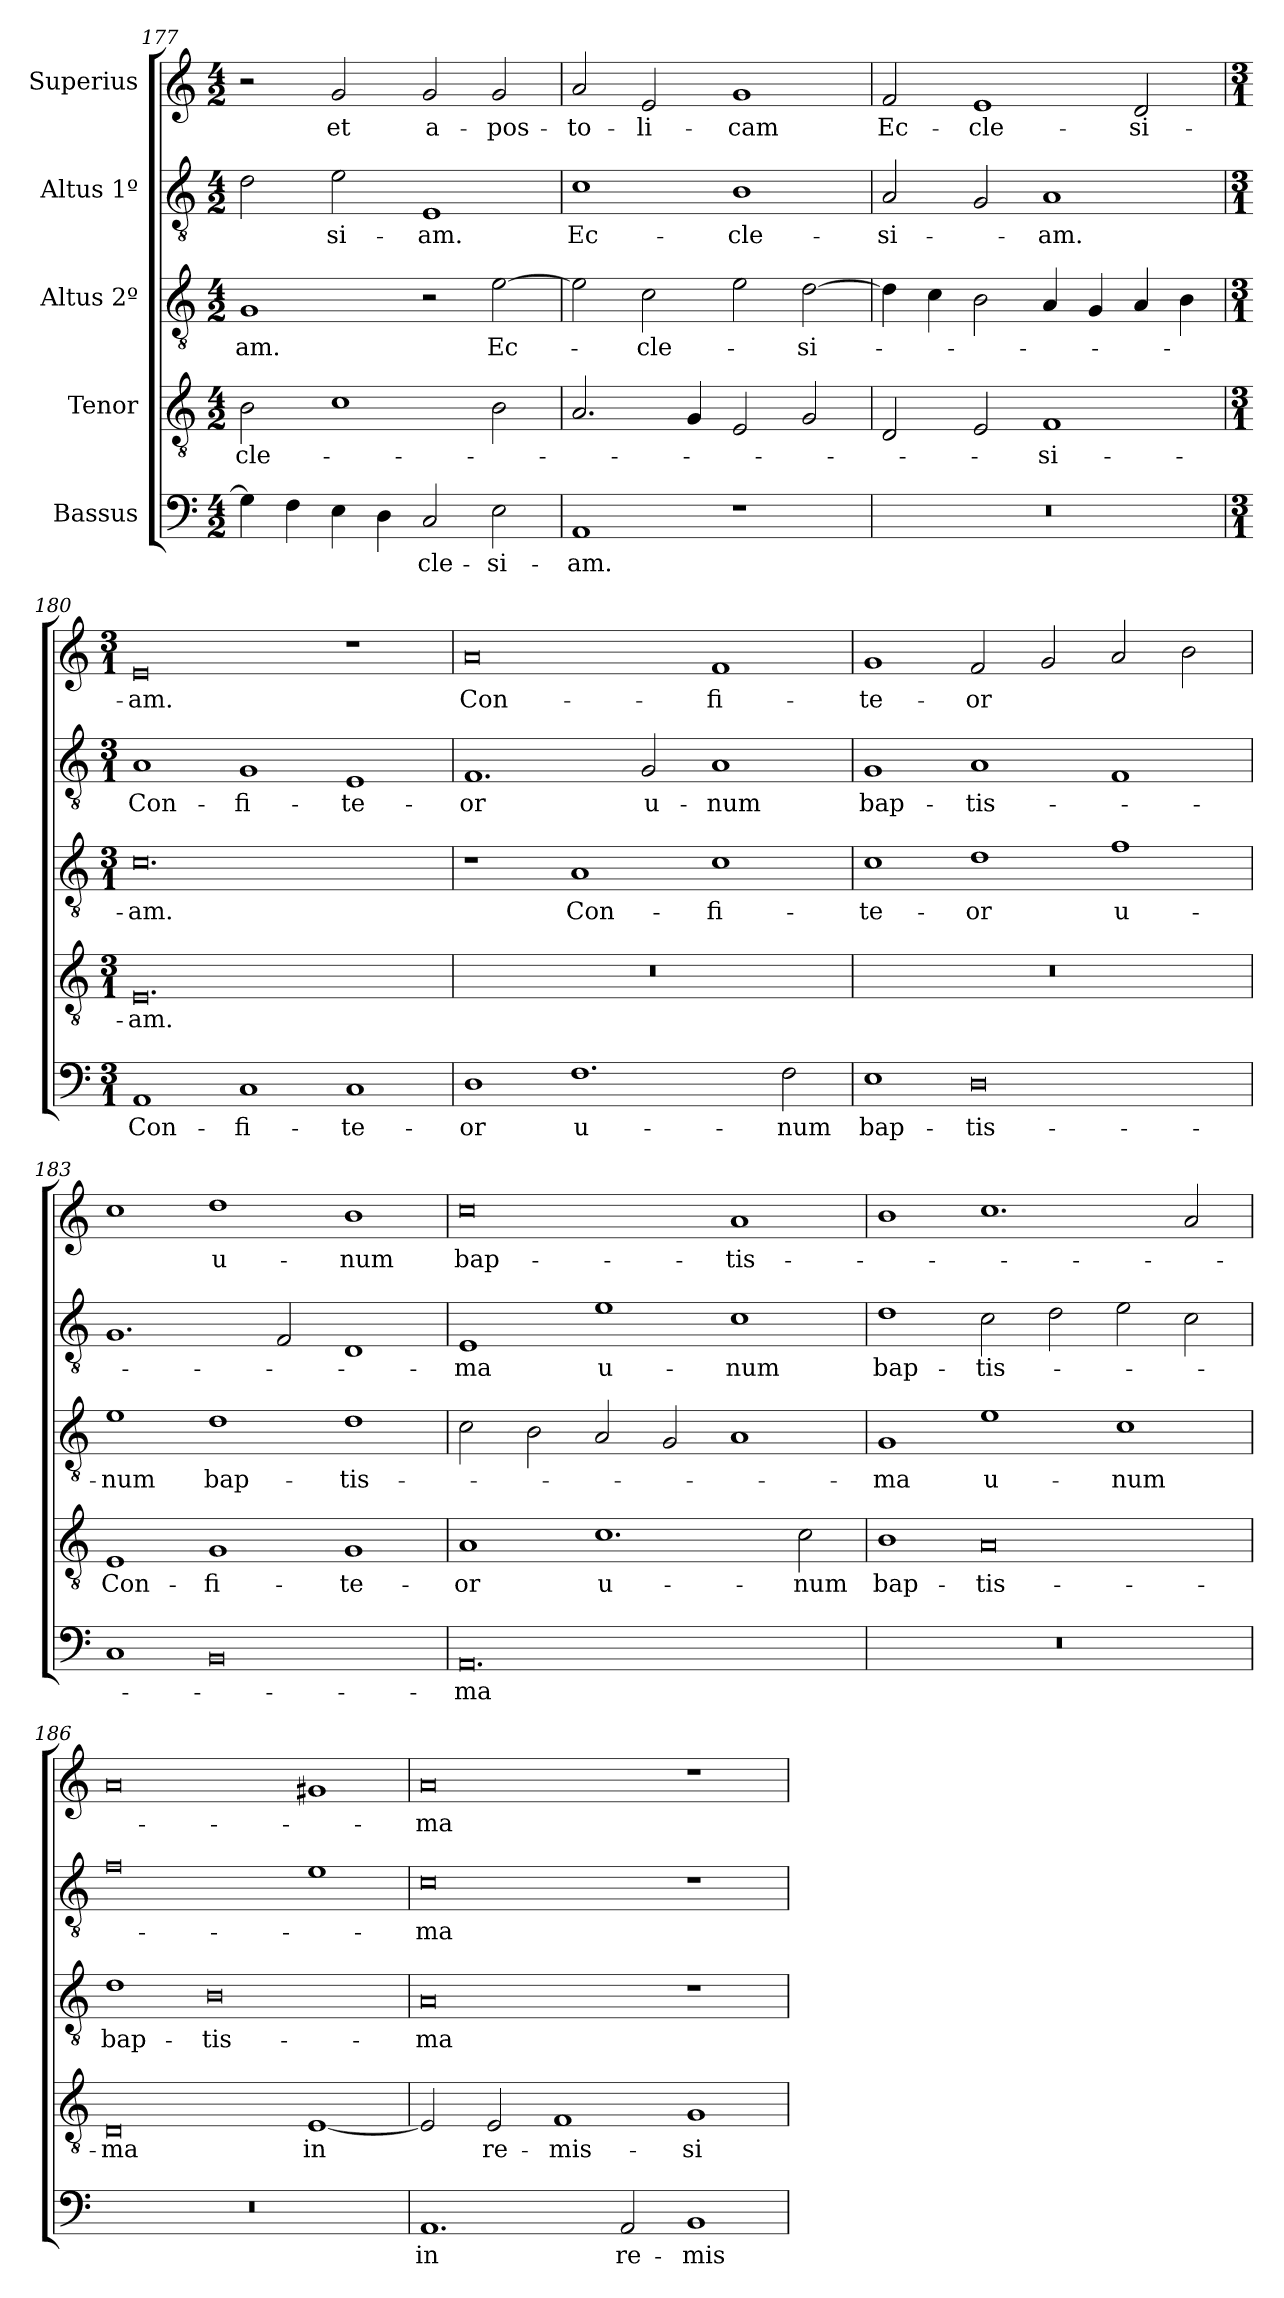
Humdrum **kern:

**kern	**text	**kern	**text	**kern	**text	**kern	**text	**kern	**text
*part5	*part5	*part4	*part4	*part3	*part3	*part2	*part2	*part1	*part1
*staff5	*staff5	*staff4	*staff4	*staff3	*staff3	*staff2	*staff2	*staff1	*staff1
*I"Bassus	*	*I"Tenor	*	*I"Altus 2º	*	*I"Altus 1º	*	*I"Superius	*
*clefF4	*	*clefGv2	*	*clefGv2	*	*clefGv2	*	*clefG2	*
*k[]	*	*k[]	*	*k[]	*	*k[]	*	*k[]	*
*M4/2	*	*M4/2	*	*M4/2	*	*M4/2	*	*M4/2	*
=177	=177	=177	=177	=177	=177	=177	=177	=177	=177
4G\]	.	2B\	-cle-	1G/	-am.	2d\	.	2r	.
4F\	.	.	.	.	.	.	.	.	.
4E\	.	1c\	.	.	.	2e\	-si-	2g/	et
4D\	.	.	.	.	.	.	.	.	.
2C/	-cle-	.	.	2r	.	1E/	-am.	2g/	a-
2E\	-si-	2B\	.	[2e\	Ec-	.	.	2g/	-pos-
=178	=178	=178	=178	=178	=178	=178	=178	=178	=178
1AA/	-am.	2.A/	.	2e\]	.	1c\	Ec-	2a/	-to-
.	.	.	.	2c\	-cle-	.	.	2e/	-li-
.	.	4G/	.	.	.	.	.	.	.
1r	.	2E/	.	2e\	.	1B\	-cle-	1g/	-cam
.	.	2G/	.	[2d\	-si-	.	.	.	.
=179	=179	=179	=179	=179	=179	=179	=179	=179	=179
0r	.	2D/	.	4d\]	.	2A/	-si-	2f/	Ec-
.	.	.	.	4c\	.	.	.	.	.
.	.	2E/	.	2B\	.	2G/	.	1e/	-cle-
.	.	1F/	-si-	4A/	.	1A/	-am.	.	.
.	.	.	.	4G/	.	.	.	.	.
.	.	.	.	4A/	.	.	.	2d/	-si-
.	.	.	.	4B\	.	.	.	.	.
=180	=180	=180	=180	=180	=180	=180	=180	=180	=180
*M3/1	*	*M3/1	*	*M3/1	*	*M3/1	*	*M3/1	*
1AA/	Con-	0.E/	-am.	0.c\	-am.	1A/	Con-	0e/	-am.
1C/	-fi-	.	.	.	.	1G/	-fi-	.	.
1C/	-te-	.	.	.	.	1E/	-te-	1r	.
=181	=181	=181	=181	=181	=181	=181	=181	=181	=181
!	!	!LO:N:vis=0	!	!	!	!	!	!	!
1D\	-or	0.r	.	1r	.	1.F/	-or	0a/	Con-
1.F\	u-	.	.	1A/	Con-	.	.	.	.
.	.	.	.	.	.	2G/	u-	.	.
.	.	.	.	1c\	-fi-	1A/	-num	1f/	-fi-
2F\	-num	.	.	.	.	.	.	.	.
=182	=182	=182	=182	=182	=182	=182	=182	=182	=182
!	!	!LO:N:vis=0	!	!	!	!	!	!	!
1E\	bap-	0.r	.	1c\	-te-	1G/	bap-	1g/	-te-
0D\	-tis-	.	.	1d\	-or	1A/	-tis-	2f/	-or
.	.	.	.	.	.	.	.	2g/	.
.	.	.	.	1f\	u-	1F/	.	2a/	.
.	.	.	.	.	.	.	.	2b\	.
=183	=183	=183	=183	=183	=183	=183	=183	=183	=183
1C/	.	1E/	Con-	1e\	-num	1.G/	.	1cc\	.
0BB/	.	1G/	-fi-	1d\	bap-	.	.	1dd\	u-
.	.	.	.	.	.	2F/	.	.	.
.	.	1G/	-te-	1d\	-tis-	1D/	.	1b\	-num
=184	=184	=184	=184	=184	=184	=184	=184	=184	=184
0.AA/	-ma	1A/	-or	2c\	.	1E/	-ma	0cc\	bap-
.	.	.	.	2B\	.	.	.	.	.
.	.	1.c\	u-	2A/	.	1e\	u-	.	.
.	.	.	.	2G/	.	.	.	.	.
.	.	.	.	1A/	.	1c\	-num	1a/	-tis-
.	.	2c\	-num	.	.	.	.	.	.
=185	=185	=185	=185	=185	=185	=185	=185	=185	=185
!LO:N:vis=0	!	!	!	!	!	!	!	!	!
0.r	.	1B\	bap-	1G/	-ma	1d\	bap-	1b\	.
.	.	0A/	-tis-	1e\	u-	2c\	-tis-	1.cc\	.
.	.	.	.	.	.	2d\	.	.	.
.	.	.	.	1c\	-num	2e\	.	.	.
.	.	.	.	.	.	2c\	.	2a/	.
=186	=186	=186	=186	=186	=186	=186	=186	=186	=186
!LO:N:vis=0	!	!	!	!	!	!	!	!	!
0.r	.	0D/	-ma	1d\	bap-	0f\	.	0a/	.
.	.	.	.	0B\	-tis-	.	.	.	.
.	.	[1E/	in	.	.	1e\	.	1g#X/	.
=187	=187	=187	=187	=187	=187	=187	=187	=187	=187
1.AA/	in	2E/]	.	0A/	-ma	0c\	-ma	0a/	-ma
.	.	2E/	re-	.	.	.	.	.	.
.	.	1F/	-mis-	.	.	.	.	.	.
2AA/	re-	.	.	.	.	.	.	.	.
1BB/	-mis-	1G/	-si-	1r	.	1r	.	1r	.
=	=	=	=	=	=	=	=	=	=
*-	*-	*-	*-	*-	*-	*-	*-	*-	*-
